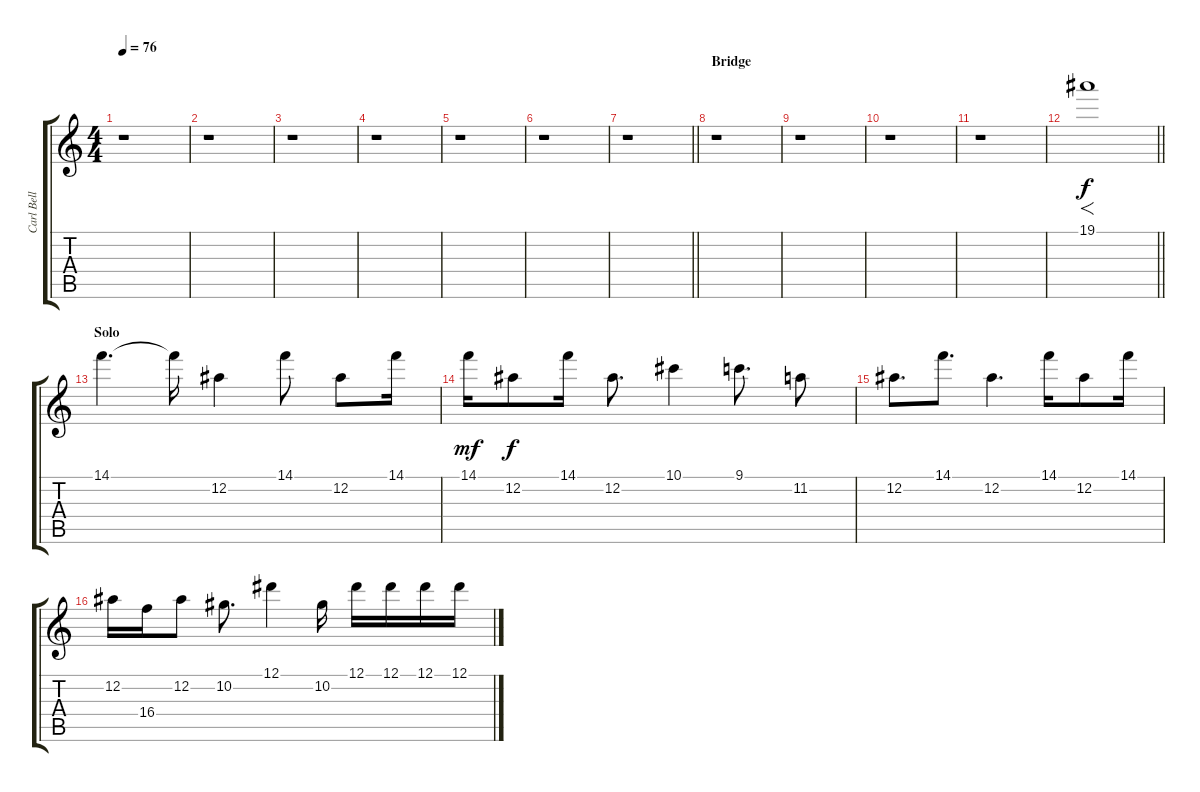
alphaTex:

\track ("Carl Bell (Lead Guitar)" "Carl Bell ") {instrument distortionguitar}
\staff {score tabs}
\tuning (Eb4 Bb3 Gb3 Db3 Ab2 Eb2) {hide}
\ts (4 4)
\tempo 76
\clef g2
\ks c
r.1{dy f} |
r.1 |
r.1 |
r.1 |
r.1 |
r.1 |
\barLineRight lightlight
r.1 |
\section ("" "Bridge")
r.1 |
r.1 |
r.1 |
r.1 |
\barLineRight lightlight
19.1.1{f} |
\section ("" "Solo")
14.1.4{d} 14.1{t}.16 12.2.4 14.1.8 12.2.8 14.1.16 |
14.1.16{dy mf} 12.2.8{dy f} 14.1.16 12.2.8{d} 10.1.4 9.1.8{d} 11.2.8 |
12.2.8{d} 14.1.8{d} 12.2.4{d} 14.1.16 12.2.8 14.1.16 |
12.2.16 16.4.16 12.2.8 10.2.8{d} 12.1.4 10.2.16 12.1.16 12.1.16 12.1.16 12.1.16
